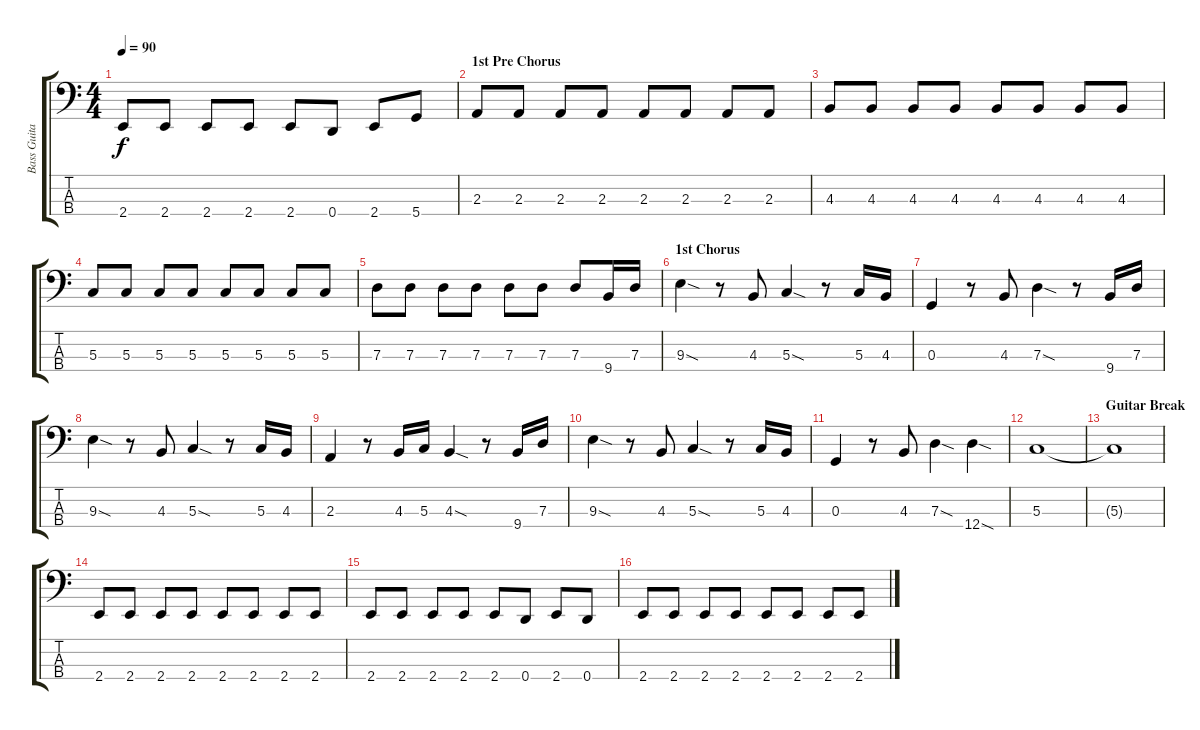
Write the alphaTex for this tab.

\track ("Bass Guitar" "Bass Guita") {instrument electricbassfinger}
\staff {score tabs}
\tuning (F2 C2 G1 D1) {hide}
\ts (4 4)
\tempo 90
\clef f4
\ks c
2.4.8{dy f} 2.4.8 2.4.8 2.4.8 2.4.8 0.4.8 2.4.8 5.4.8 |
\section ("" "1st Pre Chorus")
2.3.8 2.3.8 2.3.8 2.3.8 2.3.8 2.3.8 2.3.8 2.3.8 |
4.3.8 4.3.8 4.3.8 4.3.8 4.3.8 4.3.8 4.3.8 4.3.8 |
5.3.8 5.3.8 5.3.8 5.3.8 5.3.8 5.3.8 5.3.8 5.3.8 |
7.3.8 7.3.8 7.3.8 7.3.8 7.3.8 7.3.8 7.3.8 9.4.16 7.3.16 |
\section ("" "1st Chorus")
9.3{sod}.4 r.8 4.3.8 5.3{sod}.4 r.8 5.3.16 4.3.16 |
0.3.4 r.8 4.3.8 7.3{sod}.4 r.8 9.4.16 7.3.16 |
9.3{sod}.4 r.8 4.3.8 5.3{sod}.4 r.8 5.3.16 4.3.16 |
2.3.4 r.8 4.3.16 5.3.16 4.3{sod}.4 r.8 9.4.16 7.3.16 |
9.3{sod}.4 r.8 4.3.8 5.3{sod}.4 r.8 5.3.16 4.3.16 |
0.3.4 r.8 4.3.8 7.3{sod}.4 12.4{sod}.4 |
5.3.1 |
\section ("" "Guitar Break")
5.3{t}.1 |
2.4.8 2.4.8 2.4.8 2.4.8 2.4.8 2.4.8 2.4.8 2.4.8 |
2.4.8 2.4.8 2.4.8 2.4.8 2.4.8 0.4.8 2.4.8 0.4.8 |
2.4.8 2.4.8 2.4.8 2.4.8 2.4.8 2.4.8 2.4.8 2.4.8
